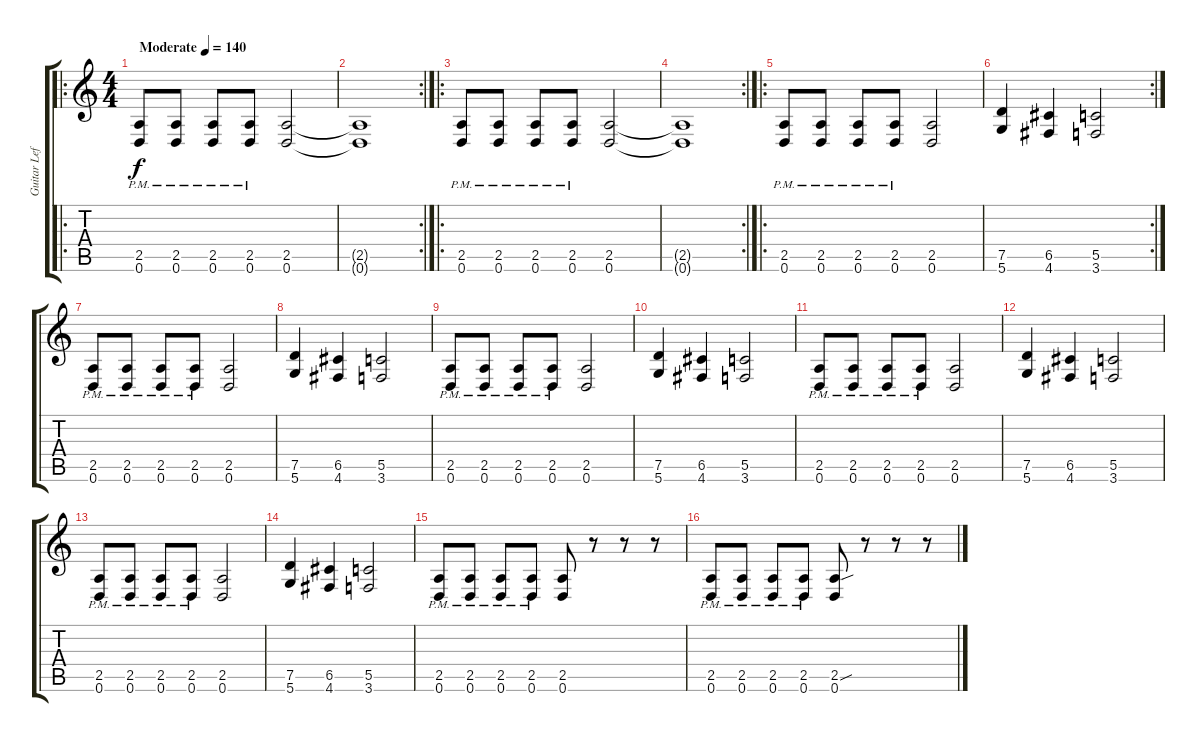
\track ("Guitar Left" "Guitar Lef") {instrument distortionguitar}
\staff {score tabs}
\tuning (D4 A3 F3 C3 G2 D2) {hide}
\ro
\ts (4 4)
\tempo (140 "Moderate")
\clef g2
\ks c
(2.5{pm} 0.6{pm}).8{dy f instrument distortionguitar} (2.5{pm} 0.6{pm}).8 (2.5{pm} 0.6{pm}).8 (2.5{pm} 0.6{pm}).8 (2.5 0.6).2 |
\rc 2
(2.5{t} 0.6{t}).1 |
\ro
(2.5{pm} 0.6{pm}).8 (2.5{pm} 0.6{pm}).8 (2.5{pm} 0.6{pm}).8 (2.5{pm} 0.6{pm}).8 (2.5 0.6).2 |
\rc 2
(2.5{t} 0.6{t}).1 |
\ro
(2.5{pm} 0.6{pm}).8 (2.5{pm} 0.6{pm}).8 (2.5{pm} 0.6{pm}).8 (2.5{pm} 0.6{pm}).8 (2.5 0.6).2 |
\rc 2
(7.5 5.6).4 (6.5 4.6).4 (5.5 3.6).2 |
(2.5{pm} 0.6{pm}).8 (2.5{pm} 0.6{pm}).8 (2.5{pm} 0.6{pm}).8 (2.5{pm} 0.6{pm}).8 (2.5 0.6).2 |
(7.5 5.6).4 (6.5 4.6).4 (5.5 3.6).2 |
(2.5{pm} 0.6{pm}).8 (2.5{pm} 0.6{pm}).8 (2.5{pm} 0.6{pm}).8 (2.5{pm} 0.6{pm}).8 (2.5 0.6).2 |
(7.5 5.6).4 (6.5 4.6).4 (5.5 3.6).2 |
(2.5{pm} 0.6{pm}).8 (2.5{pm} 0.6{pm}).8 (2.5{pm} 0.6{pm}).8 (2.5{pm} 0.6{pm}).8 (2.5 0.6).2 |
(7.5 5.6).4 (6.5 4.6).4 (5.5 3.6).2 |
(2.5{pm} 0.6{pm}).8 (2.5{pm} 0.6{pm}).8 (2.5{pm} 0.6{pm}).8 (2.5{pm} 0.6{pm}).8 (2.5 0.6).2 |
(7.5 5.6).4 (6.5 4.6).4 (5.5 3.6).2 |
(2.5{pm} 0.6{pm}).8 (2.5{pm} 0.6{pm}).8 (2.5{pm} 0.6{pm}).8 (2.5{pm} 0.6{pm}).8 (2.5 0.6).8 r.8 r.8 r.8 |
(2.5{pm} 0.6{pm}).8 (2.5{pm} 0.6{pm}).8 (2.5{pm} 0.6{pm}).8 (2.5{pm} 0.6{pm}).8 (2.5{sou} 0.6).8 r.8 r.8 r.8
